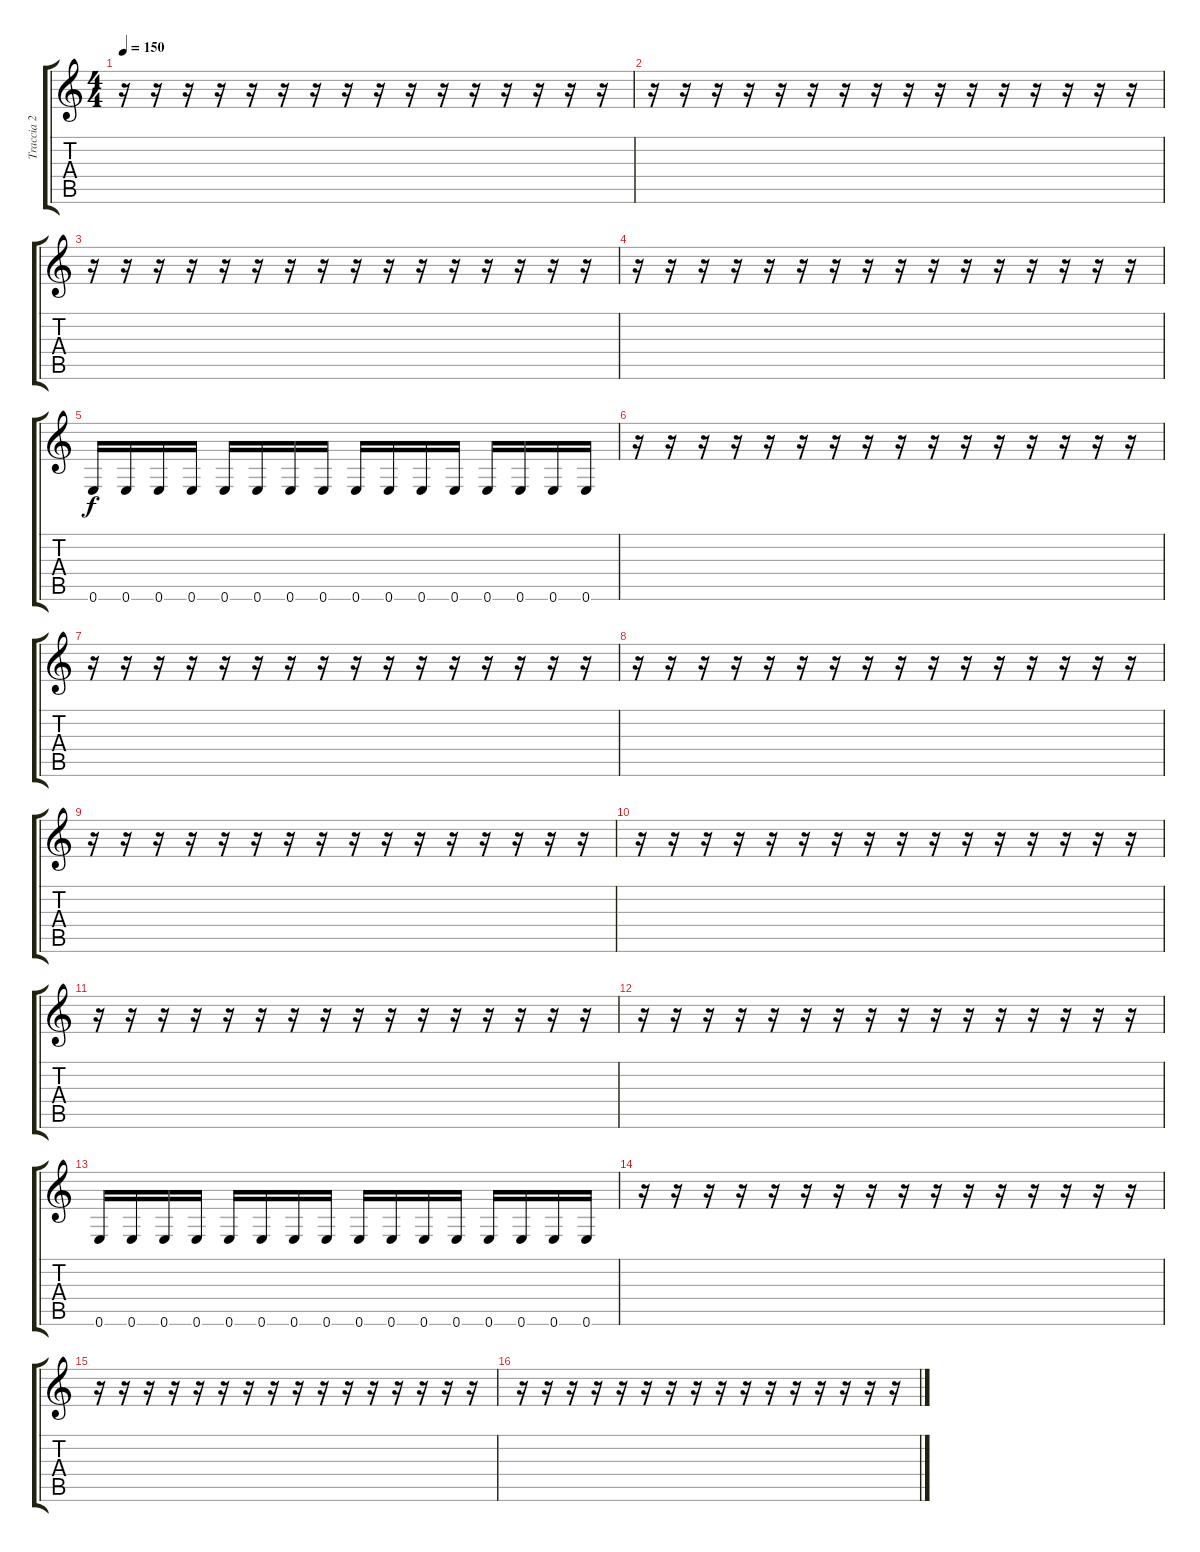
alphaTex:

\track ("Traccia 2" "Traccia 2") {instrument electricbasspick}
\staff {score tabs}
\tuning (E4 B3 G3 D3 A2 E2) {hide}
\ts (4 4)
\tempo 150
\clef g2
\ks c
r.16{dy f} r.16 r.16 r.16 r.16 r.16 r.16 r.16 r.16 r.16 r.16 r.16 r.16 r.16 r.16 r.16 |
r.16 r.16 r.16 r.16 r.16 r.16 r.16 r.16 r.16 r.16 r.16 r.16 r.16 r.16 r.16 r.16 |
r.16 r.16 r.16 r.16 r.16 r.16 r.16 r.16 r.16 r.16 r.16 r.16 r.16 r.16 r.16 r.16 |
r.16 r.16 r.16 r.16 r.16 r.16 r.16 r.16 r.16 r.16 r.16 r.16 r.16 r.16 r.16 r.16 |
0.6.16 0.6.16 0.6.16 0.6.16 0.6.16 0.6.16 0.6.16 0.6.16 0.6.16 0.6.16 0.6.16 0.6.16 0.6.16 0.6.16 0.6.16 0.6.16 |
r.16 r.16 r.16 r.16 r.16 r.16 r.16 r.16 r.16 r.16 r.16 r.16 r.16 r.16 r.16 r.16 |
r.16 r.16 r.16 r.16 r.16 r.16 r.16 r.16 r.16 r.16 r.16 r.16 r.16 r.16 r.16 r.16 |
r.16 r.16 r.16 r.16 r.16 r.16 r.16 r.16 r.16 r.16 r.16 r.16 r.16 r.16 r.16 r.16 |
r.16 r.16 r.16 r.16 r.16 r.16 r.16 r.16 r.16 r.16 r.16 r.16 r.16 r.16 r.16 r.16 |
r.16 r.16 r.16 r.16 r.16 r.16 r.16 r.16 r.16 r.16 r.16 r.16 r.16 r.16 r.16 r.16 |
r.16 r.16 r.16 r.16 r.16 r.16 r.16 r.16 r.16 r.16 r.16 r.16 r.16 r.16 r.16 r.16 |
r.16 r.16 r.16 r.16 r.16 r.16 r.16 r.16 r.16 r.16 r.16 r.16 r.16 r.16 r.16 r.16 |
0.6.16 0.6.16 0.6.16 0.6.16 0.6.16 0.6.16 0.6.16 0.6.16 0.6.16 0.6.16 0.6.16 0.6.16 0.6.16 0.6.16 0.6.16 0.6.16 |
r.16 r.16 r.16 r.16 r.16 r.16 r.16 r.16 r.16 r.16 r.16 r.16 r.16 r.16 r.16 r.16 |
r.16 r.16 r.16 r.16 r.16 r.16 r.16 r.16 r.16 r.16 r.16 r.16 r.16 r.16 r.16 r.16 |
r.16 r.16 r.16 r.16 r.16 r.16 r.16 r.16 r.16 r.16 r.16 r.16 r.16 r.16 r.16 r.16
